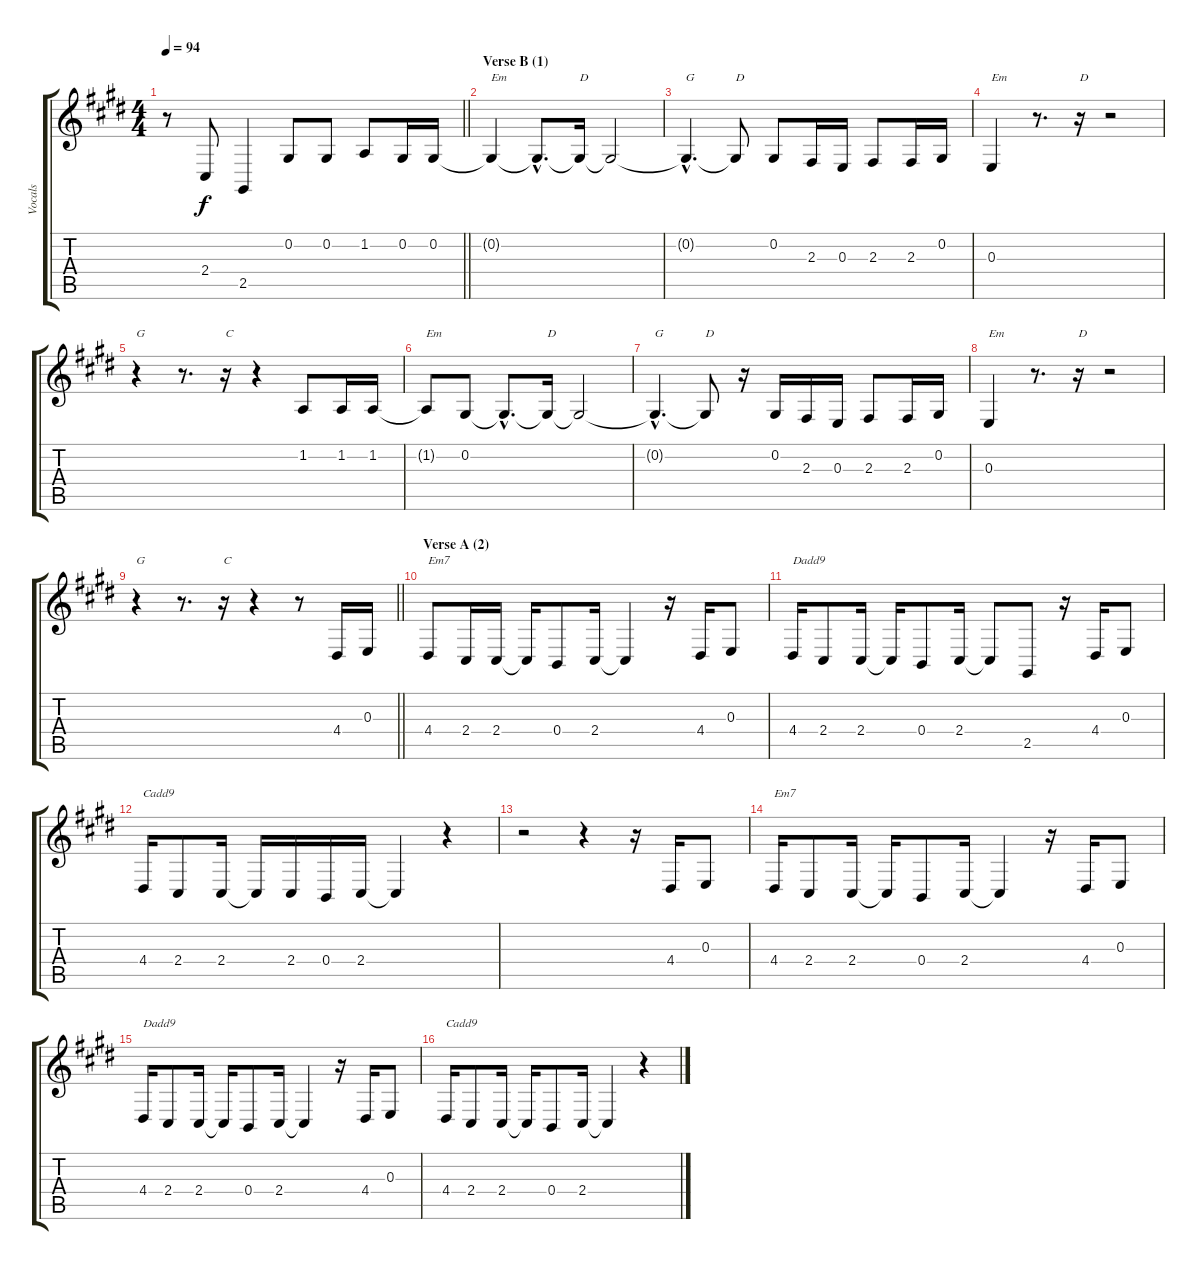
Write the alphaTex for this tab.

\track ("Vocals" "Vocals") {instrument sopranosax}
\staff {score tabs}
\tuning (Db4 Ab3 E3 B2 Gb2 Db2) {hide}
\ts (4 4)
\tempo 94
\clef g2
\barLineRight lightlight
\ks c#minor
r.8{dy f} 2.4.8 2.5.4 0.2.8 0.2.8 1.2.8 0.2.16 0.2.16 |
\section ("" "Verse B (1)")
0.2{t}.4{txt "Em"} 0.2{hac t}.8{d} 0.2{t}.16{txt "D"} 0.2{t}.2 |
0.2{hac t}.4{d txt "G"} 0.2{t}.8{txt "D"} 0.2.8 2.3.16 0.3.16 2.3.8 2.3.16 0.2.16 |
0.3.4{txt "Em"} r.8{d} r.16{txt "D"} r.2 |
r.4{txt "G"} r.8{d} r.16{txt "C"} r.4 1.2.8 1.2.16 1.2.16 |
1.2{t}.8{txt "Em"} 0.2.8 0.2{hac t}.8{d} 0.2{t}.16{txt "D"} 0.2{t}.2 |
0.2{hac t}.4{d txt "G"} 0.2{t}.8{txt "D"} r.16 0.2.16 2.3.16 0.3.16 2.3.8 2.3.16 0.2.16 |
0.3.4{txt "Em"} r.8{d} r.16{txt "D"} r.2 |
\barLineRight lightlight
r.4{txt "G"} r.8{d} r.16{txt "C"} r.4 r.8 4.4.16 0.3.16 |
\section ("" "Verse A (2)")
4.4.8{txt "Em7"} 2.4.16 2.4.16 2.4{t}.16 0.4.8 2.4.16 2.4{t}.4 r.16 4.4.16 0.3.8 |
4.4.16{txt "Dadd9"} 2.4.8 2.4.16 2.4{t}.16 0.4.8 2.4.16 2.4{t}.8 2.5.8 r.16 4.4.16 0.3.8 |
4.4.16{txt "Cadd9"} 2.4.8 2.4.16 2.4{t}.16 2.4.16 0.4.16 2.4.16 2.4{t}.4 r.4 |
r.2 r.4 r.16 4.4.16 0.3.8 |
4.4.16{txt "Em7"} 2.4.8 2.4.16 2.4{t}.16 0.4.8 2.4.16 2.4{t}.4 r.16 4.4.16 0.3.8 |
4.4.16{txt "Dadd9"} 2.4.8 2.4.16 2.4{t}.16 0.4.8 2.4.16 2.4{t}.4 r.16 4.4.16 0.3.8 |
4.4.16{txt "Cadd9"} 2.4.8 2.4.16 2.4{t}.16 0.4.8 2.4.16 2.4{t}.4 r.4
